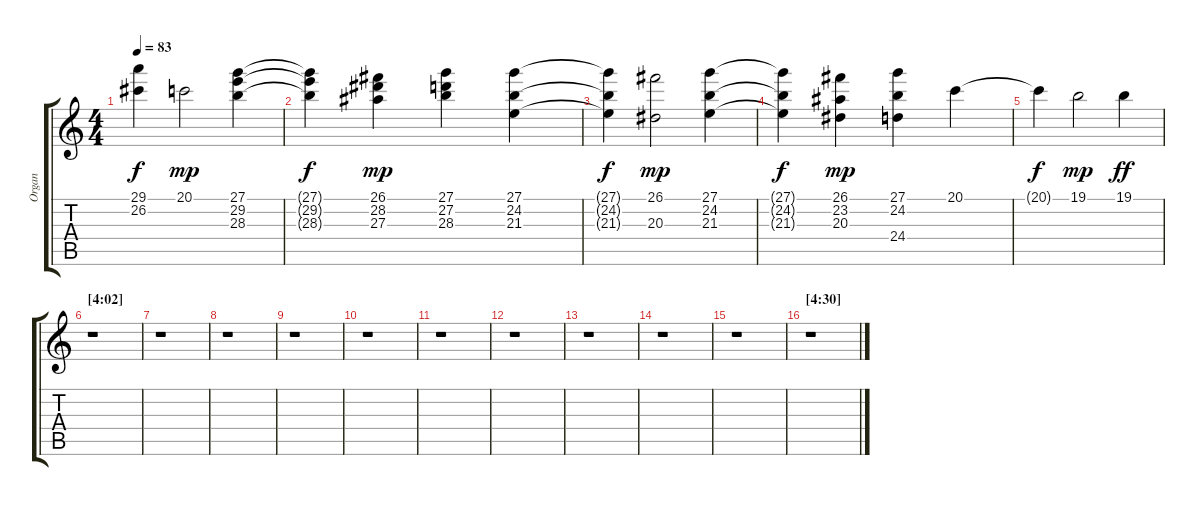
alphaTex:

\track ("Organ" "Organ") {instrument rockorgan}
\staff {score tabs}
\tuning (E4 B3 G3 D3 A2 E2) {hide}
\ts (4 4)
\tempo 83
\clef g2
\ks c
(29.1{t} 26.2{t}).4{dy f} 20.1.2{dy mp} (27.1 29.2 28.3).4 |
(27.1{t} 29.2{t} 28.3{t}).4{dy f} (26.1 28.2 27.3).4{dy mp} (27.1 27.2 28.3).4 (27.1 24.2 21.3).4 |
(27.1{t} 24.2{t} 21.3{t}).4{dy f} (26.1 20.3).2{dy mp} (27.1 24.2 21.3).4 |
(27.1{t} 24.2{t} 21.3{t}).4{dy f} (26.1 23.2 20.3).4{dy mp} (27.1 24.2 24.4).4 20.1.4 |
20.1{t}.4{dy f} 19.1.2{dy mp} 19.1.4{dy ff} |
\section ("" "[4:02]")
r.1 |
r.1 |
r.1 |
r.1 |
r.1 |
r.1 |
r.1 |
r.1 |
r.1 |
r.1 |
\section ("" "[4:30]")
r.1
